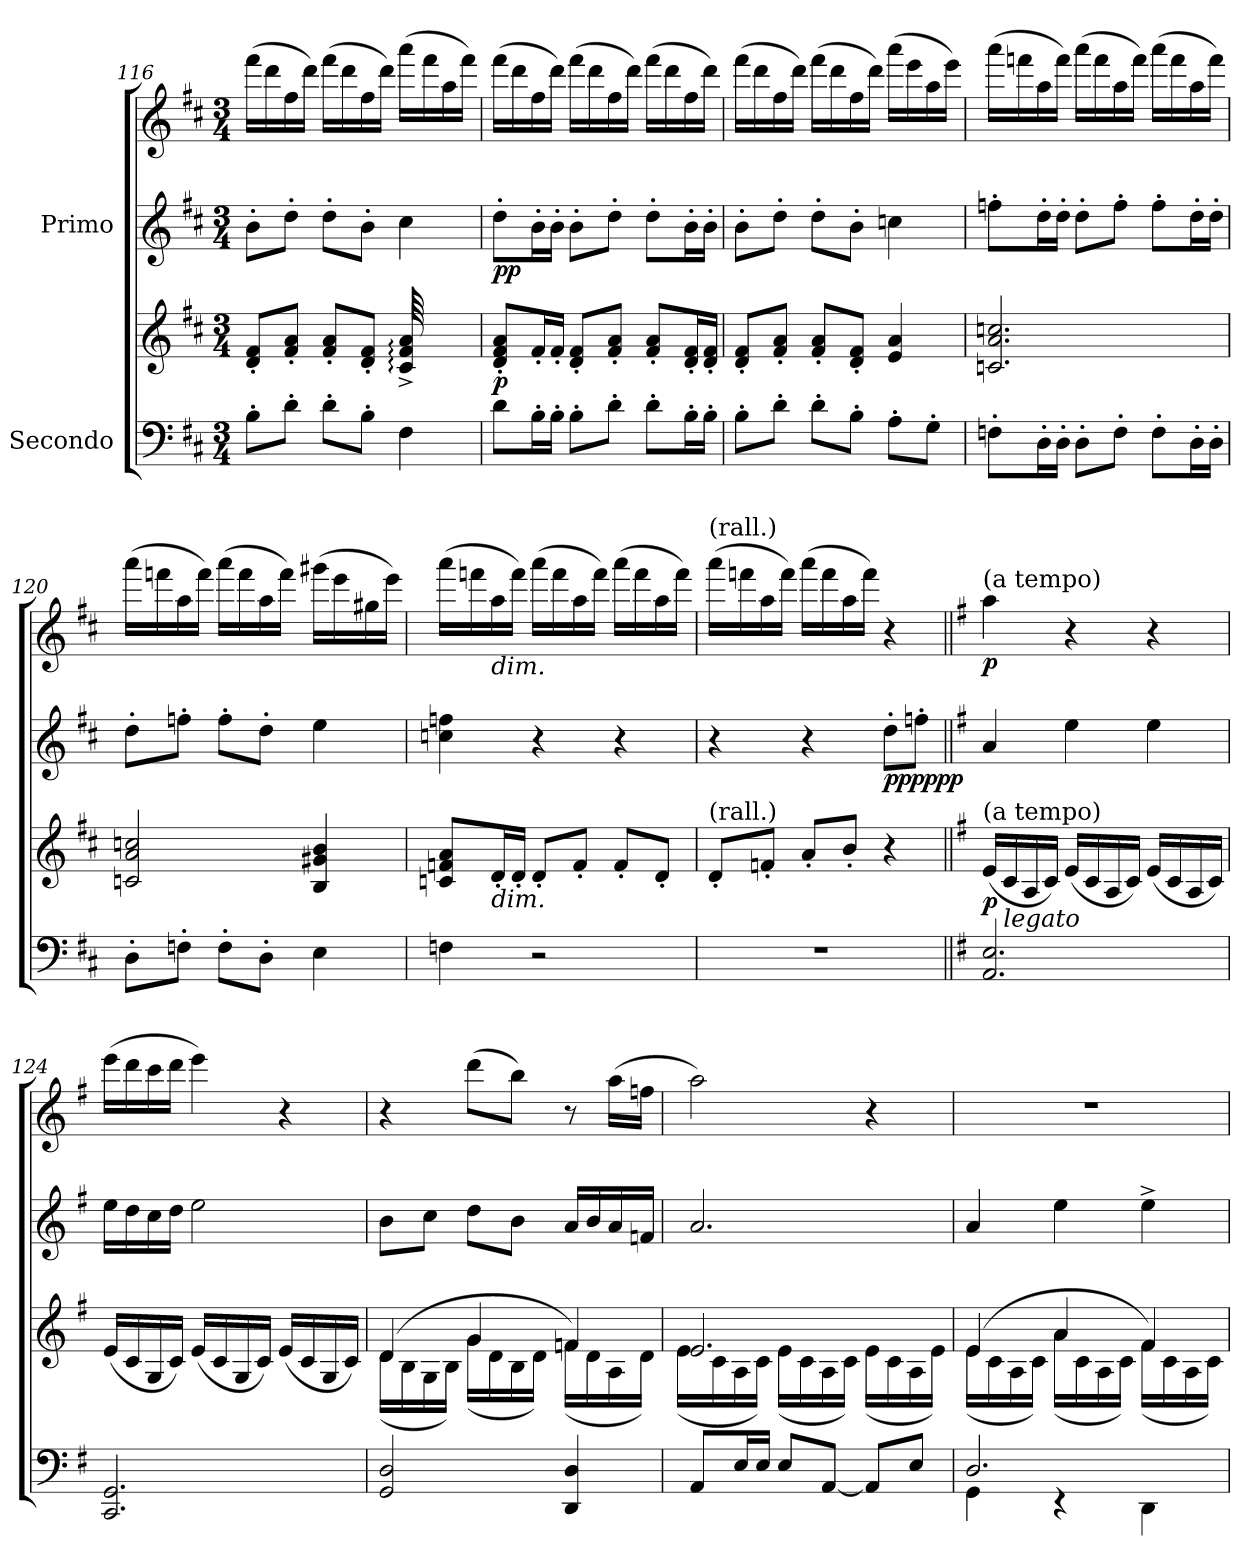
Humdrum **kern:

**kern	**kern	**dynam	**kern	**kern	**dynam
*part2	*part2	*part2	*part1	*part1	*part1
*staff4	*staff3	*staff3/4	*staff2	*staff1	*staff1/2
*I"Secondo	*	*	*I"Primo	*	*
*clefF4	*clefG2	*	*clefG2	*clefG2	*
*k[f#c#]	*k[f#c#]	*	*k[f#c#]	*k[f#c#]	*
*M3/4	*M3/4	*	*M3/4	*M3/4	*
=116	=116	=116	=116	=116	=116
8B'\L	8d/' 8f#/'L	.	8b'\L	(>16fff#\LL	.
.	.	.	.	16ddd\	.
8d'\J	8f#/' 8a/'J	.	8dd'\J	16ff#\	.
.	.	.	.	16ddd\JJ)	.
8d'\L	8f#/' 8a/'L	.	8dd'\L	(>16fff#\LL	.
.	.	.	.	16ddd\	.
8B'\J	8d/' 8f#/'J	.	8b'\J	16ff#\	.
.	.	.	.	16ddd\JJ)	.
4F#\	64c#/:^ 64f#/:^ 64a/:^	.	4cc#\	(>16aaa\LL	.
.	32.ryy	.	.	.	.
.	8.ryy	.	.	16fff#\	.
.	.	.	.	16aa\	.
.	.	.	.	16fff#\JJ)	.
=117	=117	=117	=117	=117	=117
!	!	!LO:DY:b	!	!	!LO:DY:b=2
!	!	!	!	!	!LO:DY:n=1:b
8d\L	8d/' 8f#/' 8a/'L	p	8dd'\L	(>16fff#\LL	p p
.	.	.	.	16ddd\	.
16B'\L	16f#'/L	.	16b'\L	16ff#\	.
16B'\JJ	16f#'/JJ	.	16b'\JJ	16ddd\JJ)	.
8B'\L	8d/' 8f#/'L	.	8b'\L	(>16fff#\LL	.
.	.	.	.	16ddd\	.
8d'\J	8f#/' 8a/'J	.	8dd'\J	16ff#\	.
.	.	.	.	16ddd\JJ)	.
8d'\L	8f#/' 8a/'L	.	8dd'\L	(>16fff#\LL	.
.	.	.	.	16ddd\	.
16B'\L	16d/' 16f#/'L	.	16b'\L	16ff#\	.
16B'\JJ	16d/' 16f#/'JJ	.	16b'\JJ	16ddd\JJ)	.
!!LO:LB:g=z
=118	=118	=118	=118	=118	=118
8B'\L	8d/' 8f#/'L	.	8b'\L	(>16fff#\LL	.
.	.	.	.	16ddd\	.
8d'\J	8f#/' 8a/'J	.	8dd'\J	16ff#\	.
.	.	.	.	16ddd\JJ)	.
8d'\L	8f#/' 8a/'L	.	8dd'\L	(>16fff#\LL	.
.	.	.	.	16ddd\	.
8B'\J	8d/' 8f#/'J	.	8b'\J	16ff#\	.
.	.	.	.	16ddd\JJ)	.
8A'\L	4e/ 4a/	.	4ccn\	(>16aaa\LL	.
.	.	.	.	16eee\	.
8G'\J	.	.	.	16aa\	.
.	.	.	.	16eee\JJ)	.
=119	=119	=119	=119	=119	=119
!	!	!LO:DY:b	!	!	!
!	!	!LO:DY:n=1:b	!	!	!LO:DY:b=2
!	!	!	!	!	!LO:DY:n=1:b
!	!	!	!	!	!LO:DY:n=2:b
8Fn'\L	2.cn/ 2.a/ 2.ccn/	other-dynamics p	8ffn'\L	(>16aaa\LL	pp other-dynamics p
.	.	.	.	16fffn\	.
16D'\L	.	.	16dd'\L	16aa\	.
16D'\JJ	.	.	16dd'\JJ	16fff\JJ)	.
8D'\L	.	.	8dd'\L	(>16aaa\LL	.
.	.	.	.	16fff\	.
8F'\J	.	.	8ff'\J	16aa\	.
.	.	.	.	16fff\JJ)	.
8F'\L	.	.	8ff'\L	(>16aaa\LL	.
.	.	.	.	16fff\	.
16D'\L	.	.	16dd'\L	16aa\	.
16D'\JJ	.	.	16dd'\JJ	16fff\JJ)	.
=120	=120	=120	=120	=120	=120
8D'\L	2cn/ 2a/ 2ccn/	.	8dd'\L	(>16aaa\LL	.
.	.	.	.	16fffn\	.
8Fn'\J	.	.	8ffn'\J	16aa\	.
.	.	.	.	16fff\JJ)	.
8F'\L	.	.	8ff'\L	(>16aaa\LL	.
.	.	.	.	16fff\	.
8D'\J	.	.	8dd'\J	16aa\	.
.	.	.	.	16fff\JJ)	.
4E\	4B/ 4g#X/ 4b/	.	4ee\	(>16ggg#X\LL	.
.	.	.	.	16eee\	.
.	.	.	.	16gg#X\	.
.	.	.	.	16eee\JJ)	.
!!LO:LB:g=z
=121	=121	=121	=121	=121	=121
4Fn\	8cn/ 8fn/ 8a/L	.	4ccn\ 4ffn\	(>16aaa\LL	.
.	.	.	.	16fffn\	.
!	!	!	!	!LO:TX:b:i:t=dim.	!
!	!LO:TX:b:i:t=dim.	!	!	!	!
.	16d'/L	.	.	16aa\	.
.	16d'/JJ	.	.	16fff\JJ)	.
2r	8d'/L	.	4r	(>16aaa\LL	.
.	.	.	.	16fff\	.
.	8f'/J	.	.	16aa\	.
.	.	.	.	16fff\JJ)	.
.	8f'/L	.	4r	(>16aaa\LL	.
.	.	.	.	16fff\	.
.	8d'/J	.	.	16aa\	.
.	.	.	.	16fff\JJ)	.
=122	=122	=122	=122	=122	=122
*	*	*	*	*MM90	*
!	!	!	!	!LO:TX:a:t=(rall.)	!
!	!LO:TX:a:t=(rall.)	!	!	!	!
2.r	8d'/L	.	4r	(>16aaa\LL	.
.	.	.	.	16fffn\	.
.	8fn'/J	.	.	16aa\	.
.	.	.	.	16fff\JJ)	.
*	*	*	*	*MM80	*
.	8a'/L	.	4r	(>16aaa\LL	.
.	.	.	.	16fff\	.
.	8b'/J	.	.	16aa\	.
.	.	.	.	16fff\JJ)	.
*	*	*	*	*MM70	*
!	!	!	!	!	!LO:DY:b=2
!	!	!	!	!	!LO:DY:n=1:b=2
.	4r	.	8dd'\L	4r	ppp ppp
*	*	*	*	*MM60	*
.	.	.	8ffn'\J	.	.
=123||	=123||	=123||	=123||	=123||	=123||
*k[f#]	*k[f#]	*	*k[f#]	*k[f#]	*
*	*	*	*	*MM104	*
!	!	!	!	!LO:TX:a:t=(a tempo)	!
!	!LO:TX:a:t=(a tempo)	!	!	!	!
!	!	!LO:DY:b	!	!	!LO:DY:b
2.AA/ 2.E/	(<16e/LL	p	4a/	4aa\	p
!	!LO:TX:b:i:t=legato	!	!	!	!
.	16c/	.	.	.	.
.	16A/	.	.	.	.
.	16c/JJ)	.	.	.	.
.	(<16e/LL	.	4ee\	4r	.
.	16c/	.	.	.	.
.	16A/	.	.	.	.
.	16c/JJ)	.	.	.	.
.	(<16e/LL	.	4ee\	4r	.
.	16c/	.	.	.	.
.	16A/	.	.	.	.
.	16c/JJ)	.	.	.	.
!!LO:PB:g=z
=124	=124	=124	=124	=124	=124
2.CC/ 2.GG/	(<16e/LL	.	16ee\LL	(>16eee\LL	.
.	16c/	.	16dd\	16ddd\	.
.	16G/	.	16cc\	16ccc\	.
.	16c/JJ)	.	16dd\JJ	16ddd\JJ	.
.	(<16e/LL	.	2ee\	4eee\)	.
.	16c/	.	.	.	.
.	16G/	.	.	.	.
.	16c/JJ)	.	.	.	.
.	(<16e/LL	.	.	4r	.
.	16c/	.	.	.	.
.	16G/	.	.	.	.
.	16c/JJ)	.	.	.	.
=125	=125	=125	=125	=125	=125
*	*^	*	*	*	*
2GG/ 2D/	(>4d/	(<16d\LL	.	8b\L	4r	.
.	.	16B\	.	.	.	.
.	.	16G\	.	8cc\J	.	.
.	.	16B\JJ)	.	.	.	.
.	4g/	(<16g\LL	.	8dd\L	(>8ddd\L	.
.	.	16d\	.	.	.	.
.	.	16B\	.	8b\J	8bb\J)	.
.	.	16d\JJ)	.	.	.	.
4DD/ 4D/	4fn/)	(<16f\LL	.	16a/LL	8r	.
.	.	16d\	.	16b/	.	.
.	.	16A\	.	16a/	(>16aa\LL	.
.	.	16d\JJ)	.	16fn/JJ	16ffn\JJ	.
=126	=126	=126	=126	=126	=126	=126
8AA/L	2.e/	(<16e\LL	.	2.a/	2aa\)	.
.	.	16c\	.	.	.	.
16E/L	.	16A\	.	.	.	.
16E/JJ	.	16c\JJ)	.	.	.	.
8E/L	.	(<16e\LL	.	.	.	.
.	.	16c\	.	.	.	.
[8AA/J	.	16A\	.	.	.	.
.	.	16c\JJ)	.	.	.	.
8AA/L]	.	(<16e\LL	.	.	4r	.
.	.	16c\	.	.	.	.
8E/J	.	16A\	.	.	.	.
.	.	16e\JJ)	.	.	.	.
=127	=127	=127	=127	=127	=127	=127
*^	*	*	*	*	*	*
!	!	!	!	!LO:DY:a=2	!	!	!
!	!	!	!	!LO:DY:n=1:a=2	!	!	!LO:DY:a=2
!	!	!	!	!	!	!	!LO:DY:n=1:a=2
2.D/	4GG\	(>4e/	(<16e\LL	other-dynamics p	4a/	2.r	other-dynamics p
.	.	.	16c\	.	.	.	.
.	.	.	16A\	.	.	.	.
.	.	.	16c\JJ)	.	.	.	.
.	4r	4a/	(<16a\LL	.	4ee\	.	.
.	.	.	16c\	.	.	.	.
.	.	.	16A\	.	.	.	.
.	.	.	16c\JJ)	.	.	.	.
.	4DD\	4f#/)	(<16f#\LL	.	4ee^\	.	.
.	.	.	16c\	.	.	.	.
.	.	.	16A\	.	.	.	.
.	.	.	16c\JJ)	.	.	.	.
*v	*v	*	*	*	*	*	*
*	*v	*v	*	*	*	*
=	=	=	=	=	=
*-	*-	*-	*-	*-	*-
